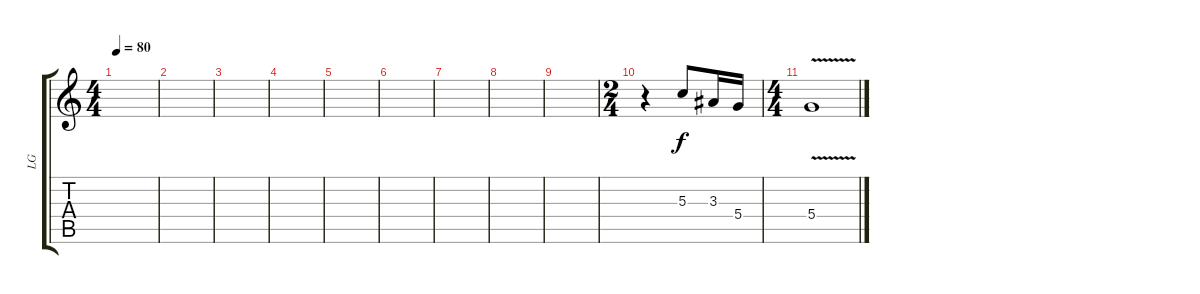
\track ("LG" "LG") {instrument acousticguitarnylon}
\staff {score tabs}
\tuning (E4 B3 G3 D3 A2 E2) {hide}
\ts (4 4)
\tempo 80
\clef g2
\ks c
|
|
|
|
|
|
|
|
|
\ts (2 4)
r.4 5.3.8 3.3.16 5.4.16 |
\ts (4 4)
5.4{v}.1
